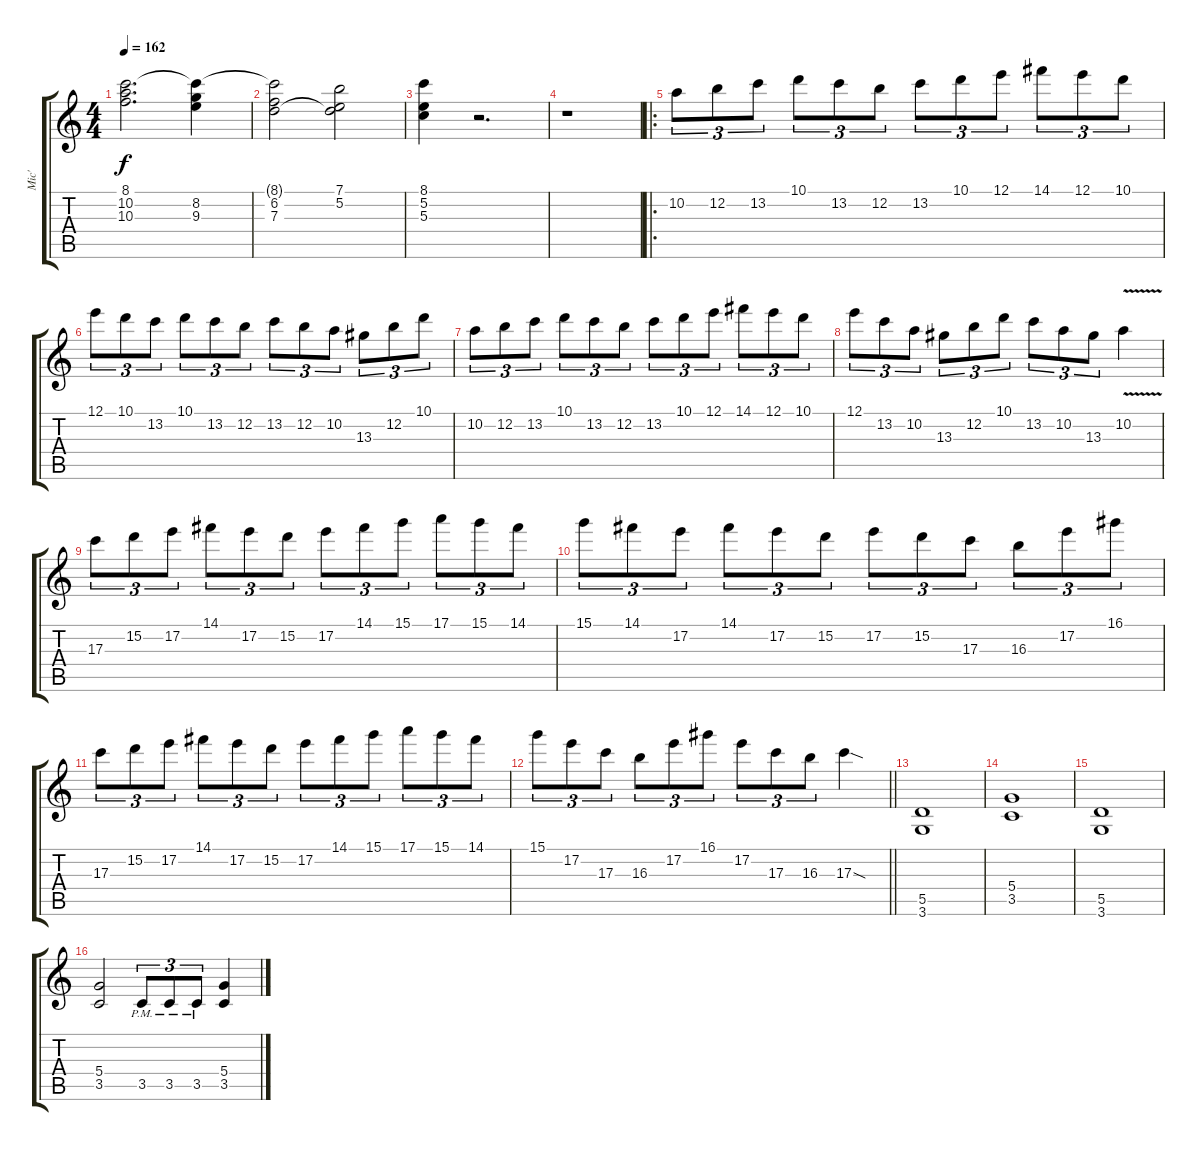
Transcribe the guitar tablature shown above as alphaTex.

\track ("Mic'" "Mic'") {instrument distortionguitar}
\staff {score tabs}
\tuning (E4 B3 G3 D3 A2 E2) {hide}
\ts (4 4)
\tempo 162
\clef g2
\ks c
(8.1 10.2 10.3).2{d dy f} (8.1{t} 8.2 9.3).4 |
(8.1{t} 6.2 7.3).2 (7.1 5.2 7.3{t}).2 |
(8.1 5.2 5.3).4 r.2{d} |
r.1 |
\ro
10.2.8{tu (3 2)} 12.2.8{tu (3 2)} 13.2.8{tu (3 2)} 10.1.8{tu (3 2)} 13.2.8{tu (3 2)} 12.2.8{tu (3 2)} 13.2.8{tu (3 2)} 10.1.8{tu (3 2)} 12.1.8{tu (3 2)} 14.1.8{tu (3 2)} 12.1.8{tu (3 2)} 10.1.8{tu (3 2)} |
12.1.8{tu (3 2)} 10.1.8{tu (3 2)} 13.2.8{tu (3 2)} 10.1.8{tu (3 2)} 13.2.8{tu (3 2)} 12.2.8{tu (3 2)} 13.2.8{tu (3 2)} 12.2.8{tu (3 2)} 10.2.8{tu (3 2)} 13.3.8{tu (3 2)} 12.2.8{tu (3 2)} 10.1.8{tu (3 2)} |
10.2.8{tu (3 2)} 12.2.8{tu (3 2)} 13.2.8{tu (3 2)} 10.1.8{tu (3 2)} 13.2.8{tu (3 2)} 12.2.8{tu (3 2)} 13.2.8{tu (3 2)} 10.1.8{tu (3 2)} 12.1.8{tu (3 2)} 14.1.8{tu (3 2)} 12.1.8{tu (3 2)} 10.1.8{tu (3 2)} |
12.1.8{tu (3 2)} 13.2.8{tu (3 2)} 10.2.8{tu (3 2)} 13.3.8{tu (3 2)} 12.2.8{tu (3 2)} 10.1.8{tu (3 2)} 13.2.8{tu (3 2)} 10.2.8{tu (3 2)} 13.3.8{tu (3 2)} 10.2{v}.4 |
17.3.8{tu (3 2)} 15.2.8{tu (3 2)} 17.2.8{tu (3 2)} 14.1.8{tu (3 2)} 17.2.8{tu (3 2)} 15.2.8{tu (3 2)} 17.2.8{tu (3 2)} 14.1.8{tu (3 2)} 15.1.8{tu (3 2)} 17.1.8{tu (3 2)} 15.1.8{tu (3 2)} 14.1.8{tu (3 2)} |
15.1.8{tu (3 2)} 14.1.8{tu (3 2)} 17.2.8{tu (3 2)} 14.1.8{tu (3 2)} 17.2.8{tu (3 2)} 15.2.8{tu (3 2)} 17.2.8{tu (3 2)} 15.2.8{tu (3 2)} 17.3.8{tu (3 2)} 16.3.8{tu (3 2)} 17.2.8{tu (3 2)} 16.1.8{tu (3 2)} |
17.3.8{tu (3 2)} 15.2.8{tu (3 2)} 17.2.8{tu (3 2)} 14.1.8{tu (3 2)} 17.2.8{tu (3 2)} 15.2.8{tu (3 2)} 17.2.8{tu (3 2)} 14.1.8{tu (3 2)} 15.1.8{tu (3 2)} 17.1.8{tu (3 2)} 15.1.8{tu (3 2)} 14.1.8{tu (3 2)} |
\barLineRight lightlight
15.1.8{tu (3 2)} 17.2.8{tu (3 2)} 17.3.8{tu (3 2)} 16.3.8{tu (3 2)} 17.2.8{tu (3 2)} 16.1.8{tu (3 2)} 17.2.8{tu (3 2)} 17.3.8{tu (3 2)} 16.3.8{tu (3 2)} 17.3{sod}.4 |
(5.5 3.6).1 |
(5.4 3.5).1 |
(5.5 3.6).1 |
(5.4 3.5).2 3.5{pm}.8{tu (3 2)} 3.5{pm}.8{tu (3 2)} 3.5{pm}.8{tu (3 2)} (5.4 3.5).4
